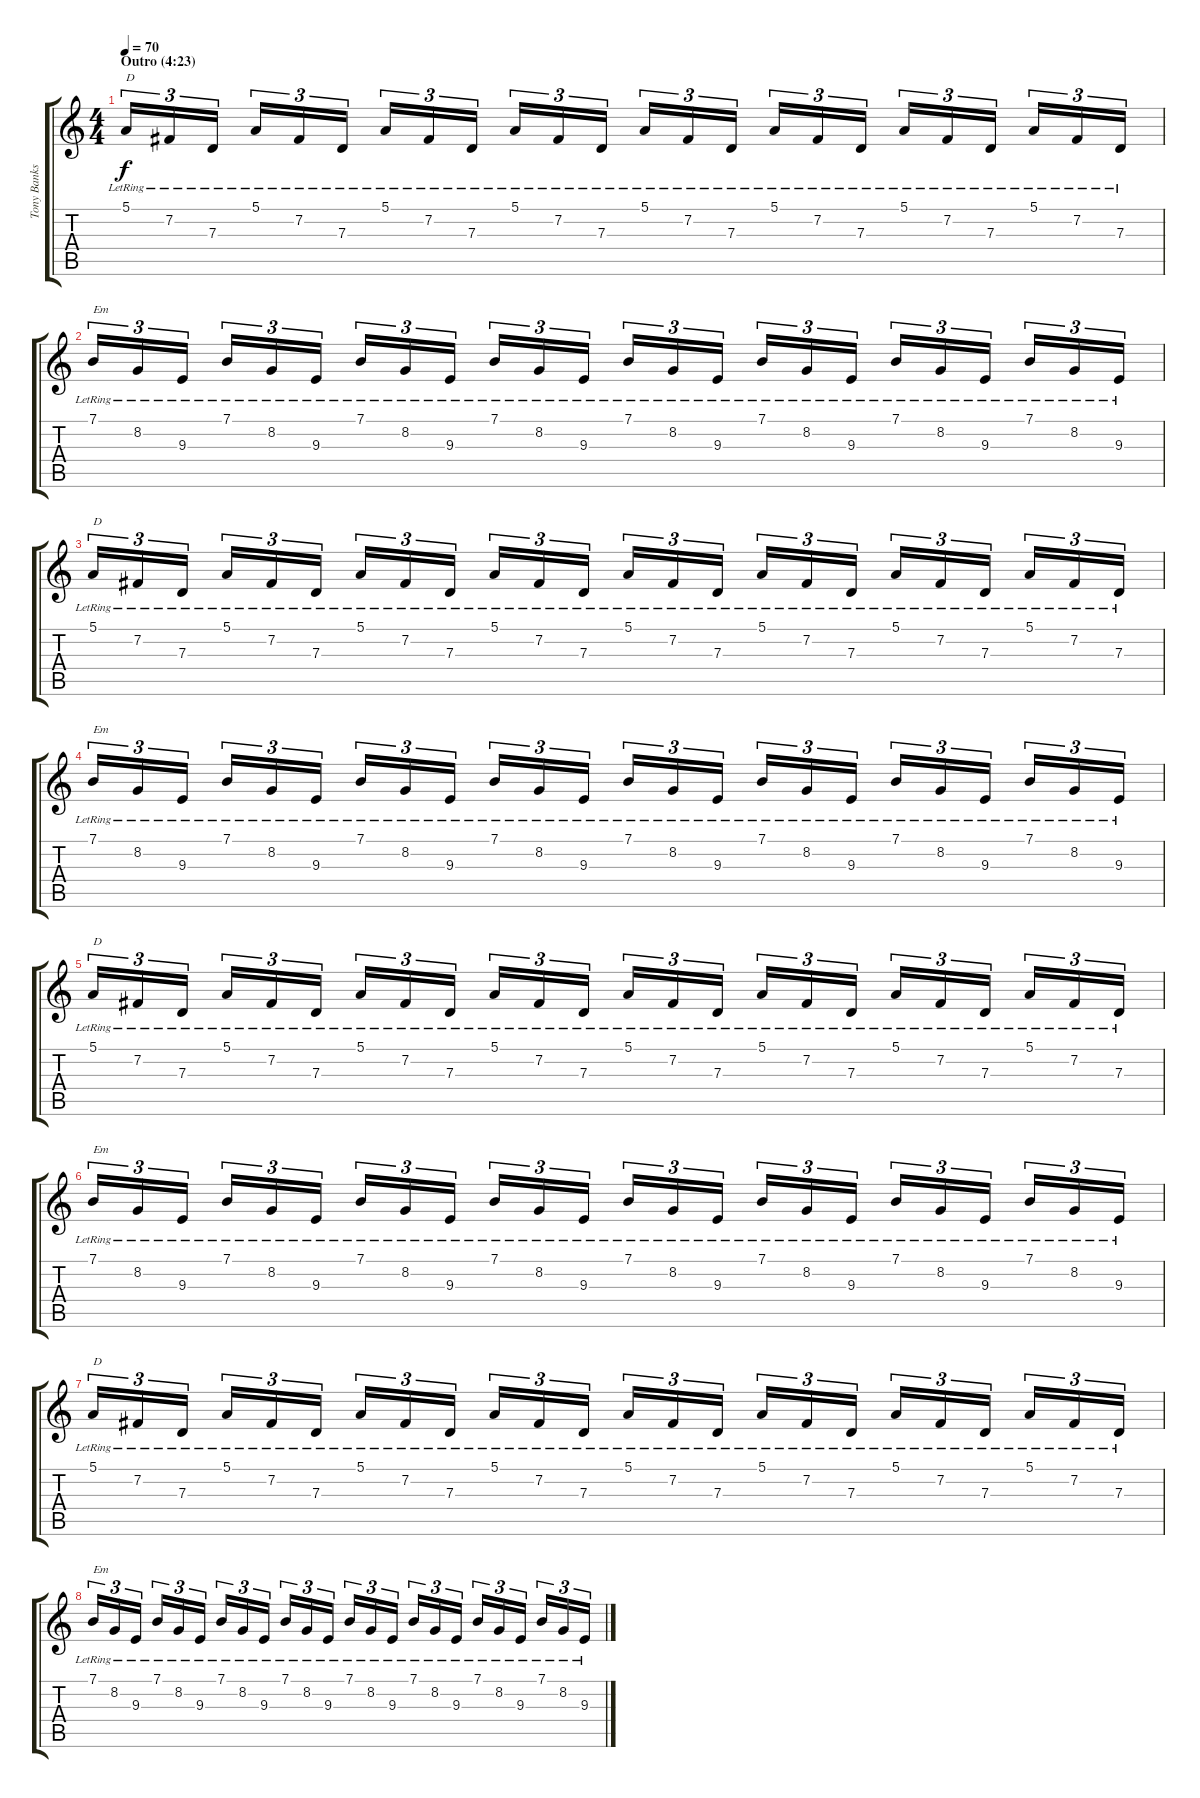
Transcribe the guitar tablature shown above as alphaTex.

\track ("Tony Banks (keyboard)" "Tony Banks") {instrument electricpiano2}
\staff {score tabs}
\tuning (E4 B3 G3 D3 A2 E2) {hide}
\ts (4 4)
\section ("" "Outro (4:23)")
\tempo 70
\clef g2
\ks c
5.1{lr}.16{tu (3 2) txt "D" dy f} 7.2{lr}.16{tu (3 2)} 7.3{lr}.16{tu (3 2) beam splitsecondary} 5.1{lr}.16{tu (3 2)} 7.2{lr}.16{tu (3 2)} 7.3{lr}.16{tu (3 2)} 5.1{lr}.16{tu (3 2)} 7.2{lr}.16{tu (3 2)} 7.3{lr}.16{tu (3 2) beam splitsecondary} 5.1{lr}.16{tu (3 2)} 7.2{lr}.16{tu (3 2)} 7.3{lr}.16{tu (3 2)} 5.1{lr}.16{tu (3 2)} 7.2{lr}.16{tu (3 2)} 7.3{lr}.16{tu (3 2) beam splitsecondary} 5.1{lr}.16{tu (3 2)} 7.2{lr}.16{tu (3 2)} 7.3{lr}.16{tu (3 2)} 5.1{lr}.16{tu (3 2)} 7.2{lr}.16{tu (3 2)} 7.3{lr}.16{tu (3 2) beam splitsecondary} 5.1{lr}.16{tu (3 2)} 7.2{lr}.16{tu (3 2)} 7.3{lr}.16{tu (3 2)} |
7.1{lr}.16{tu (3 2) txt "Em"} 8.2{lr}.16{tu (3 2)} 9.3{lr}.16{tu (3 2) beam splitsecondary} 7.1{lr}.16{tu (3 2)} 8.2{lr}.16{tu (3 2)} 9.3{lr}.16{tu (3 2)} 7.1{lr}.16{tu (3 2)} 8.2{lr}.16{tu (3 2)} 9.3{lr}.16{tu (3 2) beam splitsecondary} 7.1{lr}.16{tu (3 2)} 8.2{lr}.16{tu (3 2)} 9.3{lr}.16{tu (3 2)} 7.1{lr}.16{tu (3 2)} 8.2{lr}.16{tu (3 2)} 9.3{lr}.16{tu (3 2) beam splitsecondary} 7.1{lr}.16{tu (3 2)} 8.2{lr}.16{tu (3 2)} 9.3{lr}.16{tu (3 2)} 7.1{lr}.16{tu (3 2)} 8.2{lr}.16{tu (3 2)} 9.3{lr}.16{tu (3 2) beam splitsecondary} 7.1{lr}.16{tu (3 2)} 8.2{lr}.16{tu (3 2)} 9.3{lr}.16{tu (3 2)} |
5.1{lr}.16{tu (3 2) txt "D"} 7.2{lr}.16{tu (3 2)} 7.3{lr}.16{tu (3 2) beam splitsecondary} 5.1{lr}.16{tu (3 2)} 7.2{lr}.16{tu (3 2)} 7.3{lr}.16{tu (3 2)} 5.1{lr}.16{tu (3 2)} 7.2{lr}.16{tu (3 2)} 7.3{lr}.16{tu (3 2) beam splitsecondary} 5.1{lr}.16{tu (3 2)} 7.2{lr}.16{tu (3 2)} 7.3{lr}.16{tu (3 2)} 5.1{lr}.16{tu (3 2)} 7.2{lr}.16{tu (3 2)} 7.3{lr}.16{tu (3 2) beam splitsecondary} 5.1{lr}.16{tu (3 2)} 7.2{lr}.16{tu (3 2)} 7.3{lr}.16{tu (3 2)} 5.1{lr}.16{tu (3 2)} 7.2{lr}.16{tu (3 2)} 7.3{lr}.16{tu (3 2) beam splitsecondary} 5.1{lr}.16{tu (3 2)} 7.2{lr}.16{tu (3 2)} 7.3{lr}.16{tu (3 2)} |
7.1{lr}.16{tu (3 2) txt "Em"} 8.2{lr}.16{tu (3 2)} 9.3{lr}.16{tu (3 2) beam splitsecondary} 7.1{lr}.16{tu (3 2)} 8.2{lr}.16{tu (3 2)} 9.3{lr}.16{tu (3 2)} 7.1{lr}.16{tu (3 2)} 8.2{lr}.16{tu (3 2)} 9.3{lr}.16{tu (3 2) beam splitsecondary} 7.1{lr}.16{tu (3 2)} 8.2{lr}.16{tu (3 2)} 9.3{lr}.16{tu (3 2)} 7.1{lr}.16{tu (3 2)} 8.2{lr}.16{tu (3 2)} 9.3{lr}.16{tu (3 2) beam splitsecondary} 7.1{lr}.16{tu (3 2)} 8.2{lr}.16{tu (3 2)} 9.3{lr}.16{tu (3 2)} 7.1{lr}.16{tu (3 2)} 8.2{lr}.16{tu (3 2)} 9.3{lr}.16{tu (3 2) beam splitsecondary} 7.1{lr}.16{tu (3 2)} 8.2{lr}.16{tu (3 2)} 9.3{lr}.16{tu (3 2)} |
5.1{lr}.16{tu (3 2) txt "D"} 7.2{lr}.16{tu (3 2)} 7.3{lr}.16{tu (3 2) beam splitsecondary} 5.1{lr}.16{tu (3 2)} 7.2{lr}.16{tu (3 2)} 7.3{lr}.16{tu (3 2)} 5.1{lr}.16{tu (3 2)} 7.2{lr}.16{tu (3 2)} 7.3{lr}.16{tu (3 2) beam splitsecondary} 5.1{lr}.16{tu (3 2)} 7.2{lr}.16{tu (3 2)} 7.3{lr}.16{tu (3 2)} 5.1{lr}.16{tu (3 2)} 7.2{lr}.16{tu (3 2)} 7.3{lr}.16{tu (3 2) beam splitsecondary} 5.1{lr}.16{tu (3 2)} 7.2{lr}.16{tu (3 2)} 7.3{lr}.16{tu (3 2)} 5.1{lr}.16{tu (3 2)} 7.2{lr}.16{tu (3 2)} 7.3{lr}.16{tu (3 2) beam splitsecondary} 5.1{lr}.16{tu (3 2)} 7.2{lr}.16{tu (3 2)} 7.3{lr}.16{tu (3 2)} |
7.1{lr}.16{tu (3 2) txt "Em"} 8.2{lr}.16{tu (3 2)} 9.3{lr}.16{tu (3 2) beam splitsecondary} 7.1{lr}.16{tu (3 2)} 8.2{lr}.16{tu (3 2)} 9.3{lr}.16{tu (3 2)} 7.1{lr}.16{tu (3 2)} 8.2{lr}.16{tu (3 2)} 9.3{lr}.16{tu (3 2) beam splitsecondary} 7.1{lr}.16{tu (3 2)} 8.2{lr}.16{tu (3 2)} 9.3{lr}.16{tu (3 2)} 7.1{lr}.16{tu (3 2)} 8.2{lr}.16{tu (3 2)} 9.3{lr}.16{tu (3 2) beam splitsecondary} 7.1{lr}.16{tu (3 2)} 8.2{lr}.16{tu (3 2)} 9.3{lr}.16{tu (3 2)} 7.1{lr}.16{tu (3 2)} 8.2{lr}.16{tu (3 2)} 9.3{lr}.16{tu (3 2) beam splitsecondary} 7.1{lr}.16{tu (3 2)} 8.2{lr}.16{tu (3 2)} 9.3{lr}.16{tu (3 2)} |
5.1{lr}.16{tu (3 2) txt "D"} 7.2{lr}.16{tu (3 2)} 7.3{lr}.16{tu (3 2) beam splitsecondary} 5.1{lr}.16{tu (3 2)} 7.2{lr}.16{tu (3 2)} 7.3{lr}.16{tu (3 2)} 5.1{lr}.16{tu (3 2)} 7.2{lr}.16{tu (3 2)} 7.3{lr}.16{tu (3 2) beam splitsecondary} 5.1{lr}.16{tu (3 2)} 7.2{lr}.16{tu (3 2)} 7.3{lr}.16{tu (3 2)} 5.1{lr}.16{tu (3 2)} 7.2{lr}.16{tu (3 2)} 7.3{lr}.16{tu (3 2) beam splitsecondary} 5.1{lr}.16{tu (3 2)} 7.2{lr}.16{tu (3 2)} 7.3{lr}.16{tu (3 2)} 5.1{lr}.16{tu (3 2)} 7.2{lr}.16{tu (3 2)} 7.3{lr}.16{tu (3 2) beam splitsecondary} 5.1{lr}.16{tu (3 2)} 7.2{lr}.16{tu (3 2)} 7.3{lr}.16{tu (3 2)} |
7.1{lr}.16{tu (3 2) txt "Em"} 8.2{lr}.16{tu (3 2)} 9.3{lr}.16{tu (3 2) beam splitsecondary} 7.1{lr}.16{tu (3 2)} 8.2{lr}.16{tu (3 2)} 9.3{lr}.16{tu (3 2)} 7.1{lr}.16{tu (3 2)} 8.2{lr}.16{tu (3 2)} 9.3{lr}.16{tu (3 2) beam splitsecondary} 7.1{lr}.16{tu (3 2)} 8.2{lr}.16{tu (3 2)} 9.3{lr}.16{tu (3 2)} 7.1{lr}.16{tu (3 2)} 8.2{lr}.16{tu (3 2)} 9.3{lr}.16{tu (3 2) beam splitsecondary} 7.1{lr}.16{tu (3 2)} 8.2{lr}.16{tu (3 2)} 9.3{lr}.16{tu (3 2)} 7.1{lr}.16{tu (3 2)} 8.2{lr}.16{tu (3 2)} 9.3{lr}.16{tu (3 2) beam splitsecondary} 7.1{lr}.16{tu (3 2)} 8.2{lr}.16{tu (3 2)} 9.3{lr}.16{tu (3 2)}
